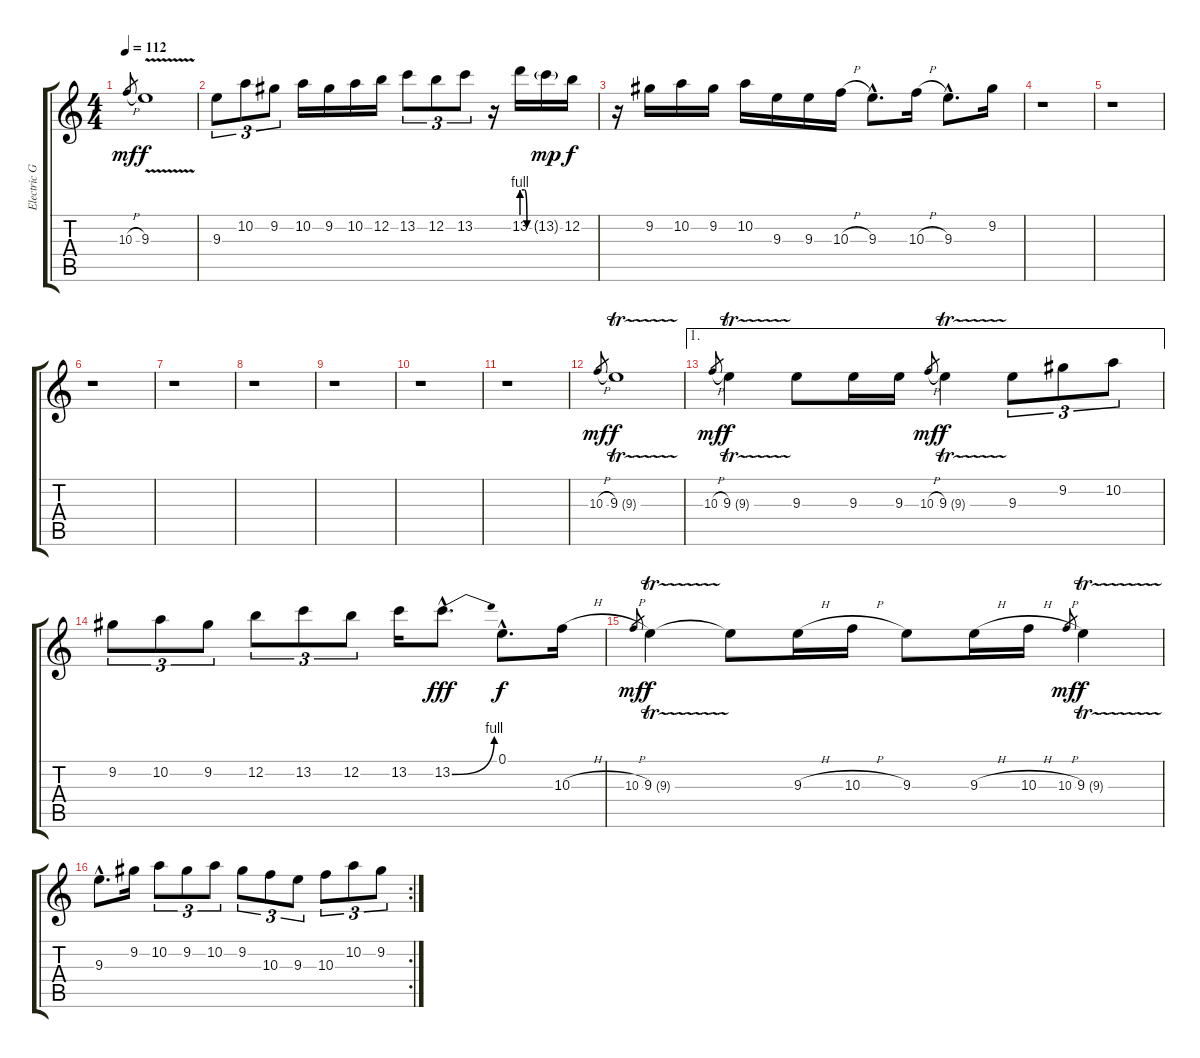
\track ("Electric Guitar 1" "Electric G") {instrument distortionguitar}
\staff {score tabs}
\tuning (E4 B3 G3 D3 A2 E2) {hide}
\ts (4 4)
\tempo 112
\clef g2
\ks c
10.3{h}.8{gr dy mf} 9.3{v}.1{dy f} |
9.3.8{tu (3 2)} 10.2.8{tu (3 2)} 9.2.8{tu (3 2)} 10.2.16 9.2.16 10.2.16 12.2.16 13.2.8{tu (3 2)} 12.2.8{tu (3 2)} 13.2.8{tu (3 2)} r.16 13.2{be (custom 0 4 20 4 40 0 60 0)}.16 13.2{g}.16{dy mp} 12.2.16{dy f} |
r.16 9.2.16 10.2.16 9.2.16 10.2.16 9.3.16 9.3.16 10.3{h}.16 9.3{hac}.8{d} 10.3{h}.16 9.3{hac}.8{d} 9.2.16 |
r.1 |
r.1 |
r.1 |
r.1 |
r.1 |
r.1 |
r.1 |
r.1 |
10.3{h}.8{gr dy mf} 9.3{tr (9 16)}.1{dy f volume 16} |
\ae 1
10.3{h}.8{gr dy mf} 9.3{tr (9 16)}.4{dy f} 9.3.8 9.3.16 9.3.16 10.3{h}.8{gr dy mf} 9.3{tr (9 16)}.4{dy f} 9.3.8{tu (3 2)} 9.2.8{tu (3 2)} 10.2.8{tu (3 2)} |
9.2.8{tu (3 2)} 10.2.8{tu (3 2)} 9.2.8{tu (3 2)} 12.2.8{tu (3 2)} 13.2.8{tu (3 2)} 12.2.8{tu (3 2)} 13.2.16 13.2{be (bend 0 0 60 4) hac}.8{d dy fff} 0.1{hac}.8{d dy f} 10.3{h}.16 |
10.3{h}.8{gr dy mf} 9.3{tr (9 16)}.4{dy f} 9.3{t}.8 9.3{h}.16 10.3{h}.16 9.3.8 9.3{h}.16 10.3{h}.16 10.3{h}.8{gr dy mf} 9.3{tr (9 16)}.4{dy f} |
\rc 2
9.3{hac}.8{d} 9.2.16 10.2.8{tu (3 2)} 9.2.8{tu (3 2)} 10.2.8{tu (3 2)} 9.2.8{tu (3 2)} 10.3.8{tu (3 2)} 9.3.8{tu (3 2)} 10.3.8{tu (3 2)} 10.2.8{tu (3 2)} 9.2.8{tu (3 2)}
